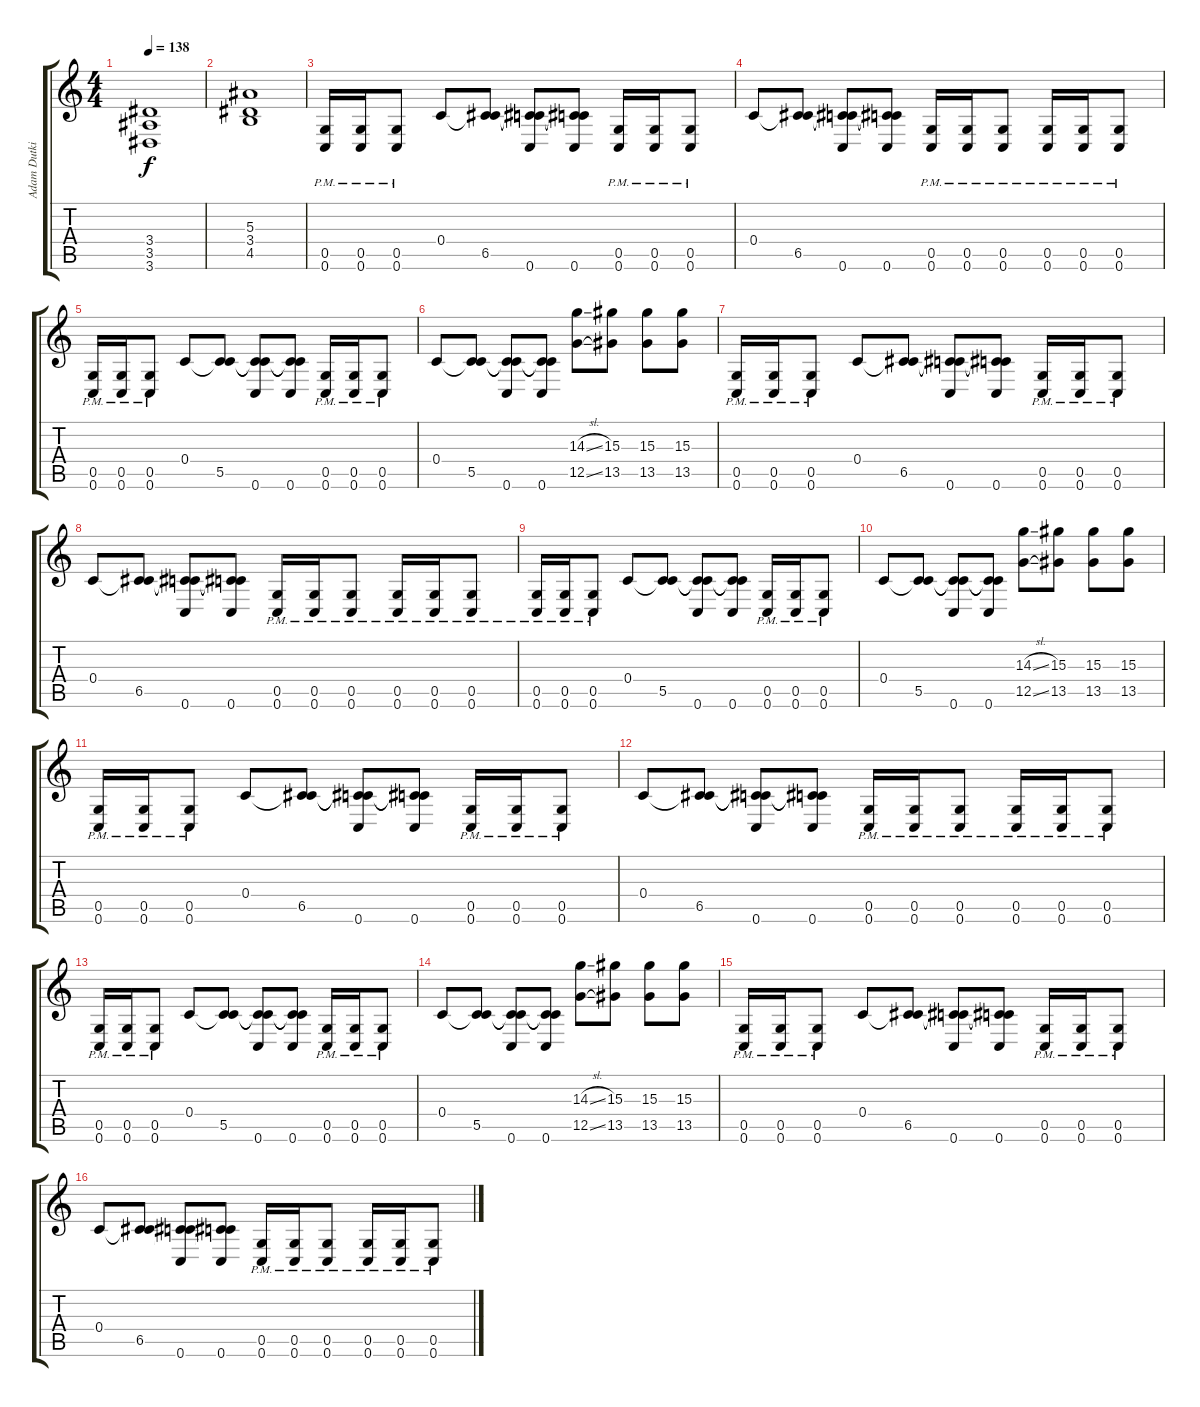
\track ("Adam Dutkiewicz" "Adam Dutki") {instrument distortionguitar}
\staff {score tabs}
\tuning (D4 A3 F3 C3 G2 C2) {hide}
\ts (4 4)
\tempo 138
\clef g2
\ks c
(3.4 3.5 3.6).1{dy f} |
(5.3 3.4 4.5).1 |
(0.5{pm} 0.6{pm}).16 (0.5{pm} 0.6{pm}).16 (0.5{pm} 0.6{pm}).8 0.4.8 (0.4{t} 6.5).8 (0.4{t} 6.5{t} 0.6).8 (0.4{t} 6.5{t} 0.6).8 (0.5{pm} 0.6{pm}).16 (0.5{pm} 0.6{pm}).16 (0.5{pm} 0.6{pm}).8 |
0.4.8 (0.4{t} 6.5).8 (0.4{t} 6.5{t} 0.6).8 (0.4{t} 6.5{t} 0.6).8 (0.5{pm} 0.6{pm}).16 (0.5{pm} 0.6{pm}).16 (0.5{pm} 0.6{pm}).8 (0.5{pm} 0.6{pm}).16 (0.5{pm} 0.6{pm}).16 (0.5{pm} 0.6{pm}).8 |
(0.5{pm} 0.6{pm}).16 (0.5{pm} 0.6{pm}).16 (0.5{pm} 0.6{pm}).8 0.4.8 (0.4{t} 5.5).8 (0.4{t} 5.5{t} 0.6).8 (0.4{t} 5.5{t} 0.6).8 (0.5{pm} 0.6{pm}).16 (0.5{pm} 0.6{pm}).16 (0.5{pm} 0.6{pm}).8 |
0.4.8 (0.4{t} 5.5).8 (0.4{t} 5.5{t} 0.6).8 (0.4{t} 5.5{t} 0.6).8 (14.3{sl} 12.5{sl}).8 (15.3 13.5).8 (15.3 13.5).8 (15.3 13.5).8 |
(0.5{pm} 0.6{pm}).16 (0.5{pm} 0.6{pm}).16 (0.5{pm} 0.6{pm}).8 0.4.8 (0.4{t} 6.5).8 (0.4{t} 6.5{t} 0.6).8 (0.4{t} 6.5{t} 0.6).8 (0.5{pm} 0.6{pm}).16 (0.5{pm} 0.6{pm}).16 (0.5{pm} 0.6{pm}).8 |
0.4.8 (0.4{t} 6.5).8 (0.4{t} 6.5{t} 0.6).8 (0.4{t} 6.5{t} 0.6).8 (0.5{pm} 0.6{pm}).16 (0.5{pm} 0.6{pm}).16 (0.5{pm} 0.6{pm}).8 (0.5{pm} 0.6{pm}).16 (0.5{pm} 0.6{pm}).16 (0.5{pm} 0.6{pm}).8 |
(0.5{pm} 0.6{pm}).16 (0.5{pm} 0.6{pm}).16 (0.5{pm} 0.6{pm}).8 0.4.8 (0.4{t} 5.5).8 (0.4{t} 5.5{t} 0.6).8 (0.4{t} 5.5{t} 0.6).8 (0.5{pm} 0.6{pm}).16 (0.5{pm} 0.6{pm}).16 (0.5{pm} 0.6{pm}).8 |
0.4.8 (0.4{t} 5.5).8 (0.4{t} 5.5{t} 0.6).8 (0.4{t} 5.5{t} 0.6).8 (14.3{sl} 12.5{sl}).8 (15.3 13.5).8 (15.3 13.5).8 (15.3 13.5).8 |
(0.5{pm} 0.6{pm}).16 (0.5{pm} 0.6{pm}).16 (0.5{pm} 0.6{pm}).8 0.4.8 (0.4{t} 6.5).8 (0.4{t} 6.5{t} 0.6).8 (0.4{t} 6.5{t} 0.6).8 (0.5{pm} 0.6{pm}).16 (0.5{pm} 0.6{pm}).16 (0.5{pm} 0.6{pm}).8 |
0.4.8 (0.4{t} 6.5).8 (0.4{t} 6.5{t} 0.6).8 (0.4{t} 6.5{t} 0.6).8 (0.5{pm} 0.6{pm}).16 (0.5{pm} 0.6{pm}).16 (0.5{pm} 0.6{pm}).8 (0.5{pm} 0.6{pm}).16 (0.5{pm} 0.6{pm}).16 (0.5{pm} 0.6{pm}).8 |
(0.5{pm} 0.6{pm}).16 (0.5{pm} 0.6{pm}).16 (0.5{pm} 0.6{pm}).8 0.4.8 (0.4{t} 5.5).8 (0.4{t} 5.5{t} 0.6).8 (0.4{t} 5.5{t} 0.6).8 (0.5{pm} 0.6{pm}).16 (0.5{pm} 0.6{pm}).16 (0.5{pm} 0.6{pm}).8 |
0.4.8 (0.4{t} 5.5).8 (0.4{t} 5.5{t} 0.6).8 (0.4{t} 5.5{t} 0.6).8 (14.3{sl} 12.5{sl}).8 (15.3 13.5).8 (15.3 13.5).8 (15.3 13.5).8 |
(0.5{pm} 0.6{pm}).16 (0.5{pm} 0.6{pm}).16 (0.5{pm} 0.6{pm}).8 0.4.8 (0.4{t} 6.5).8 (0.4{t} 6.5{t} 0.6).8 (0.4{t} 6.5{t} 0.6).8 (0.5{pm} 0.6{pm}).16 (0.5{pm} 0.6{pm}).16 (0.5{pm} 0.6{pm}).8 |
0.4.8 (0.4{t} 6.5).8 (0.4{t} 6.5{t} 0.6).8 (0.4{t} 6.5{t} 0.6).8 (0.5{pm} 0.6{pm}).16 (0.5{pm} 0.6{pm}).16 (0.5{pm} 0.6{pm}).8 (0.5{pm} 0.6{pm}).16 (0.5{pm} 0.6{pm}).16 (0.5{pm} 0.6{pm}).8
